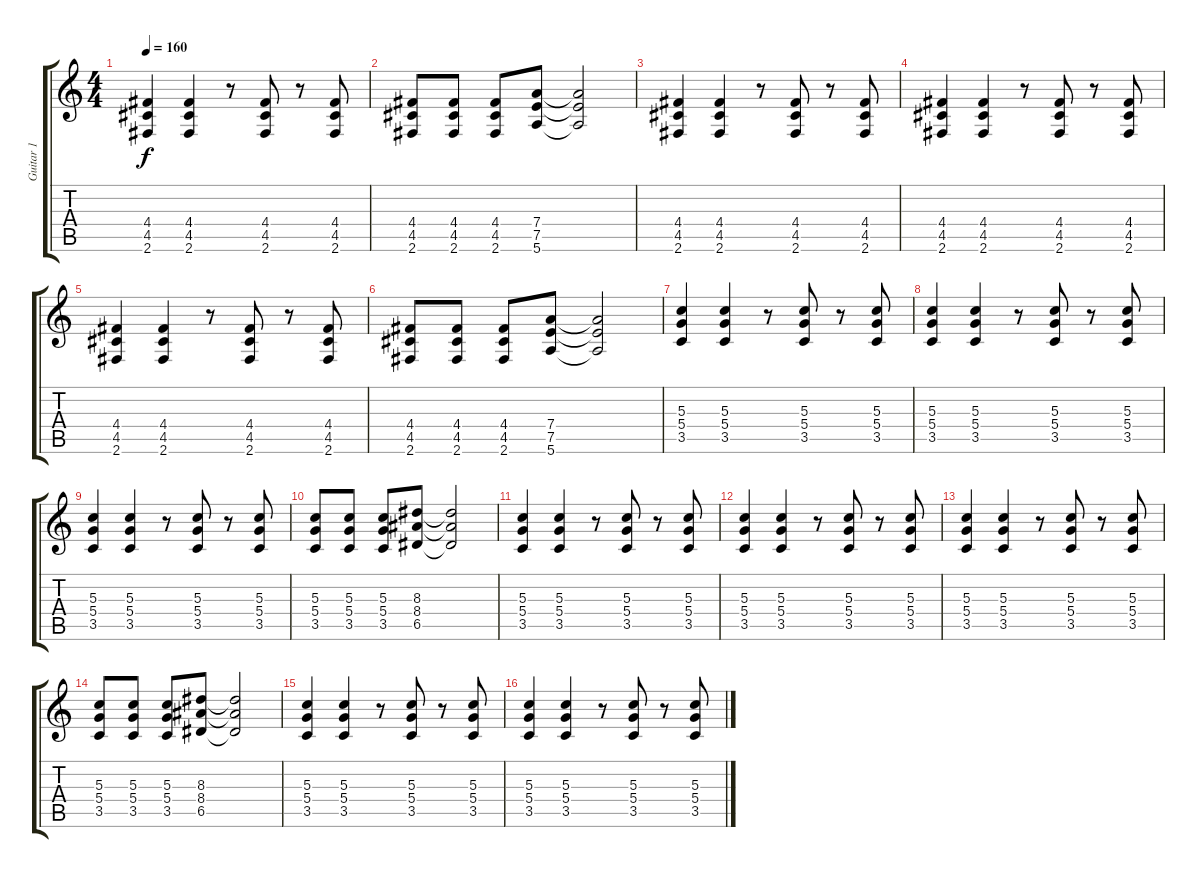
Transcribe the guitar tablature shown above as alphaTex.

\track ("Guitar 1" "Guitar 1") {instrument distortionguitar}
\staff {score tabs}
\tuning (E4 B3 G3 D3 A2 E2) {hide}
\ts (4 4)
\tempo 160
\clef g2
\ks c
(4.4 4.5 2.6).4{dy f} (4.4 4.5 2.6).4 r.8 (4.4 4.5 2.6).8 r.8 (4.4 4.5 2.6).8 |
(4.4 4.5 2.6).8 (4.4 4.5 2.6).8 (4.4 4.5 2.6).8 (7.4 7.5 5.6).8 (7.4{t} 7.5{t} 5.6{t}).2 |
(4.4 4.5 2.6).4 (4.4 4.5 2.6).4 r.8 (4.4 4.5 2.6).8 r.8 (4.4 4.5 2.6).8 |
(4.4 4.5 2.6).4 (4.4 4.5 2.6).4 r.8 (4.4 4.5 2.6).8 r.8 (4.4 4.5 2.6).8 |
(4.4 4.5 2.6).4 (4.4 4.5 2.6).4 r.8 (4.4 4.5 2.6).8 r.8 (4.4 4.5 2.6).8 |
(4.4 4.5 2.6).8 (4.4 4.5 2.6).8 (4.4 4.5 2.6).8 (7.4 7.5 5.6).8 (7.4{t} 7.5{t} 5.6{t}).2 |
(5.3 5.4 3.5).4 (5.3 5.4 3.5).4 r.8 (5.3 5.4 3.5).8 r.8 (5.3 5.4 3.5).8 |
(5.3 5.4 3.5).4 (5.3 5.4 3.5).4 r.8 (5.3 5.4 3.5).8 r.8 (5.3 5.4 3.5).8 |
(5.3 5.4 3.5).4 (5.3 5.4 3.5).4 r.8 (5.3 5.4 3.5).8 r.8 (5.3 5.4 3.5).8 |
(5.3 5.4 3.5).8 (5.3 5.4 3.5).8 (5.3 5.4 3.5).8 (8.3 8.4 6.5).8 (8.3{t} 8.4{t} 6.5{t}).2 |
(5.3 5.4 3.5).4 (5.3 5.4 3.5).4 r.8 (5.3 5.4 3.5).8 r.8 (5.3 5.4 3.5).8 |
(5.3 5.4 3.5).4 (5.3 5.4 3.5).4 r.8 (5.3 5.4 3.5).8 r.8 (5.3 5.4 3.5).8 |
(5.3 5.4 3.5).4 (5.3 5.4 3.5).4 r.8 (5.3 5.4 3.5).8 r.8 (5.3 5.4 3.5).8 |
(5.3 5.4 3.5).8 (5.3 5.4 3.5).8 (5.3 5.4 3.5).8 (8.3 8.4 6.5).8 (8.3{t} 8.4{t} 6.5{t}).2 |
(5.3 5.4 3.5).4 (5.3 5.4 3.5).4 r.8 (5.3 5.4 3.5).8 r.8 (5.3 5.4 3.5).8 |
(5.3 5.4 3.5).4 (5.3 5.4 3.5).4 r.8 (5.3 5.4 3.5).8 r.8 (5.3 5.4 3.5).8
